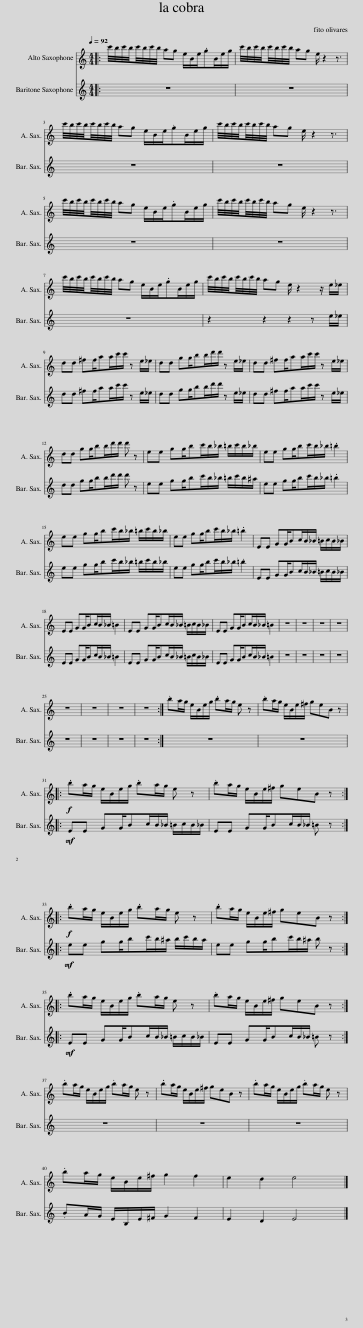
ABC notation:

X:1
%%score 1 2
L:1/8
Q:1/4=92
M:4/4
I:linebreak $
K:Eb
V:1 treble transpose=-9
V:2 treble transpose=-21
V:1
[K:C]|: c'/4b/4c'/4b/4c'/4b/4c'/4b/4 ag e/B/e/.gB/e/g/ | c'/4b/4c'/4b/4c'/4b/4c'/4b/4 ag e/ z2 z3/2 |$ c'/4b/4c'/4b/4c'/4b/4c'/4b/4 ag e/B/e/.gB/e/g/ | c'/4b/4c'/4b/4c'/4b/4c'/4b/4 ag e/ z2 z3/2 |$ c'/4b/4c'/4b/4c'/4b/4c'/4b/4 ag e/B/e/.gB/e/g/ | %5
 c'/4b/4c'/4b/4c'/4b/4c'/4b/4 ag e/ z2 z3/2 |$ c'/4b/4c'/4b/4c'/4b/4c'/4b/4 ag e/B/e/.gB/e/g/ | c'/4b/4c'/4b/4c'/4b/4c'/4b/4 ag e/ z2 z/ e/_e/ |$ dd ^ff/aa/c'/c'/ z e/_e/ | dd gg/bb/d'/d'/ z e/_e/ | %10
 dd ^ff/aa/c'/c'/ z e/_e/ |$ dd gg/bb/d'/d'/ d' z | ee gg/bc'/b/_b/ =b/c'/b/_b/ | ee gg/bc'/b/_b/ .=b2 |$ ee gg/bc'/b/_b/ =b/c'/b/_b/ | %15
 ee gg/bc'/b/_b/ .=b2 | EE GG/Bc/B/_B/ =B/c/B/_B/ |$ EE GG/Bc/B/_B/ =B2 | EE GG/Bc/B/_B/ =B/c/B/_B/ | EE GG/Bc/B/_B/ =B2 | %20
 z8 | z8 | z8 | z8 |$ z8 | %25
 z8 | z8 | z8 :| .ba/g/ e/B/e/g/ .ba/g/ e z | .ba/g/ e/B/e/^f/ geB z |:$ %30
!f! .ba/g/ e/B/e/g/ .ba/g/ e z | .ba/g/ e/B/e/^f/ geB z ::$!f! .ba/g/ e/B/e/g/ .ba/g/ e z | .ba/g/ e/B/e/^f/ geB z ::$ .ba/g/ e/B/e/g/ .ba/g/ e z | %35
 .ba/g/ e/B/e/^f/ geB z :|$ .ba/g/ e/B/e/g/ .ba/g/ e z | .ba/g/ e/B/e/^f/ geB z | .ba/g/ e/B/e/g/ .ba/g/ e z |$ .ba/g/ e/B/e/^f/ g2 f2 | %40
 e2 d2 e4 |] %41
V:2
[K:C]|: z8 | z8 |$ z8 | z8 |$ z8 | %5
 z8 |$ z8 | z2 z2 z2 z e/_e/ |$ dd ^ff/aa/c'/c'/ z e/_e/ | dd gg/bb/d'/d'/ z e/_e/ | %10
 dd ^ff/aa/c'/c'/ z e/_e/ |$ dd gg/bb/d'/d'/ d' z | ee gg/bc'/b/_b/ =b/c'/b/^a/ | ee gg/bc'/b/_b/ .=b2 |$ ee gg/bc'/b/_b/ =b/c'/b/_b/ | %15
 ee gg/bc'/b/_b/ .=b2 | EE GG/Bc/B/_B/ =B/c/B/_B/ |$ EE GG/Bc/B/_B/ =B2 | EE GG/Bc/B/_B/ =B/c/B/_B/ | EE GG/Bc/B/_B/ =B2 | %20
 z8 | z8 | z8 | z8 |$ z8 | %25
 z8 | z8 | z8 :| z8 | z8 |:$ %30
!mf! EE GG/Bc/B/_B/ =B/c/B/_B/ | EE GG/Bc/B/_B/ =B z ::$!mf! ee gg/bc'/b/^a/ b/c'/b/a/ | ee gg/bc'/b/^a/ b z ::$!mf! EE GG/Bc/B/_B/ =B/c/B/_B/ | %35
 EE GG/Bc/B/_B/ =B z :|$ z8 | z8 | z8 |$ .BA/G/ E/B,/E/^F/ G2 F2 | %40
 E2 D2 E4 |] %41
